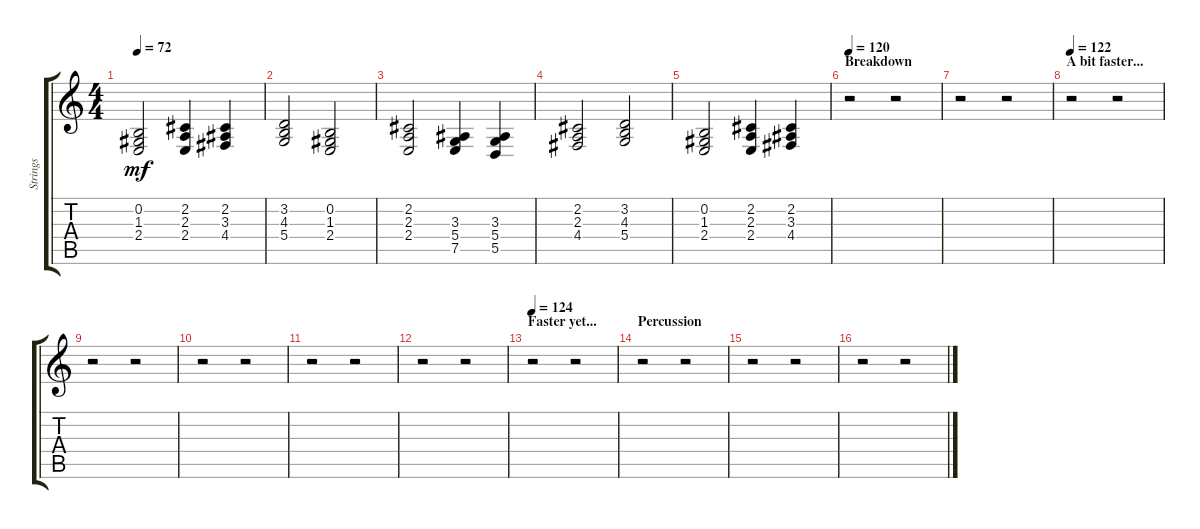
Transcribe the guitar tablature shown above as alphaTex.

\track ("Strings" "Strings") {instrument stringensemble1}
\staff {score tabs}
\tuning (E4 B3 G3 D3 A2 E2) {hide}
\ts (4 4)
\tempo 72
\clef g2
\ks c
(0.2 1.3 2.4).2{dy mf} (2.2 2.3 2.4).4 (2.2 3.3 4.4).4 |
(3.2 4.3 5.4).2 (0.2 1.3 2.4).2 |
(2.2 2.3 2.4).2 (3.3 5.4 7.5).4 (3.3 5.4 5.5).4 |
(2.2 2.3 4.4).2 (3.2 4.3 5.4).2 |
(0.2 1.3 2.4).2 (2.2 2.3 2.4).4 (2.2 3.3 4.4).4 |
\section ("" "Breakdown")
\tempo 120
r.2 r.2 |
r.2 r.2 |
\section ("" "A bit faster...")
\tempo 122
r.2 r.2 |
r.2 r.2 |
r.2 r.2 |
r.2 r.2 |
r.2 r.2 |
\section ("" "Faster yet...")
\tempo 124
r.2 r.2 |
\section ("" "Percussion")
r.2 r.2 |
r.2 r.2 |
r.2 r.2
